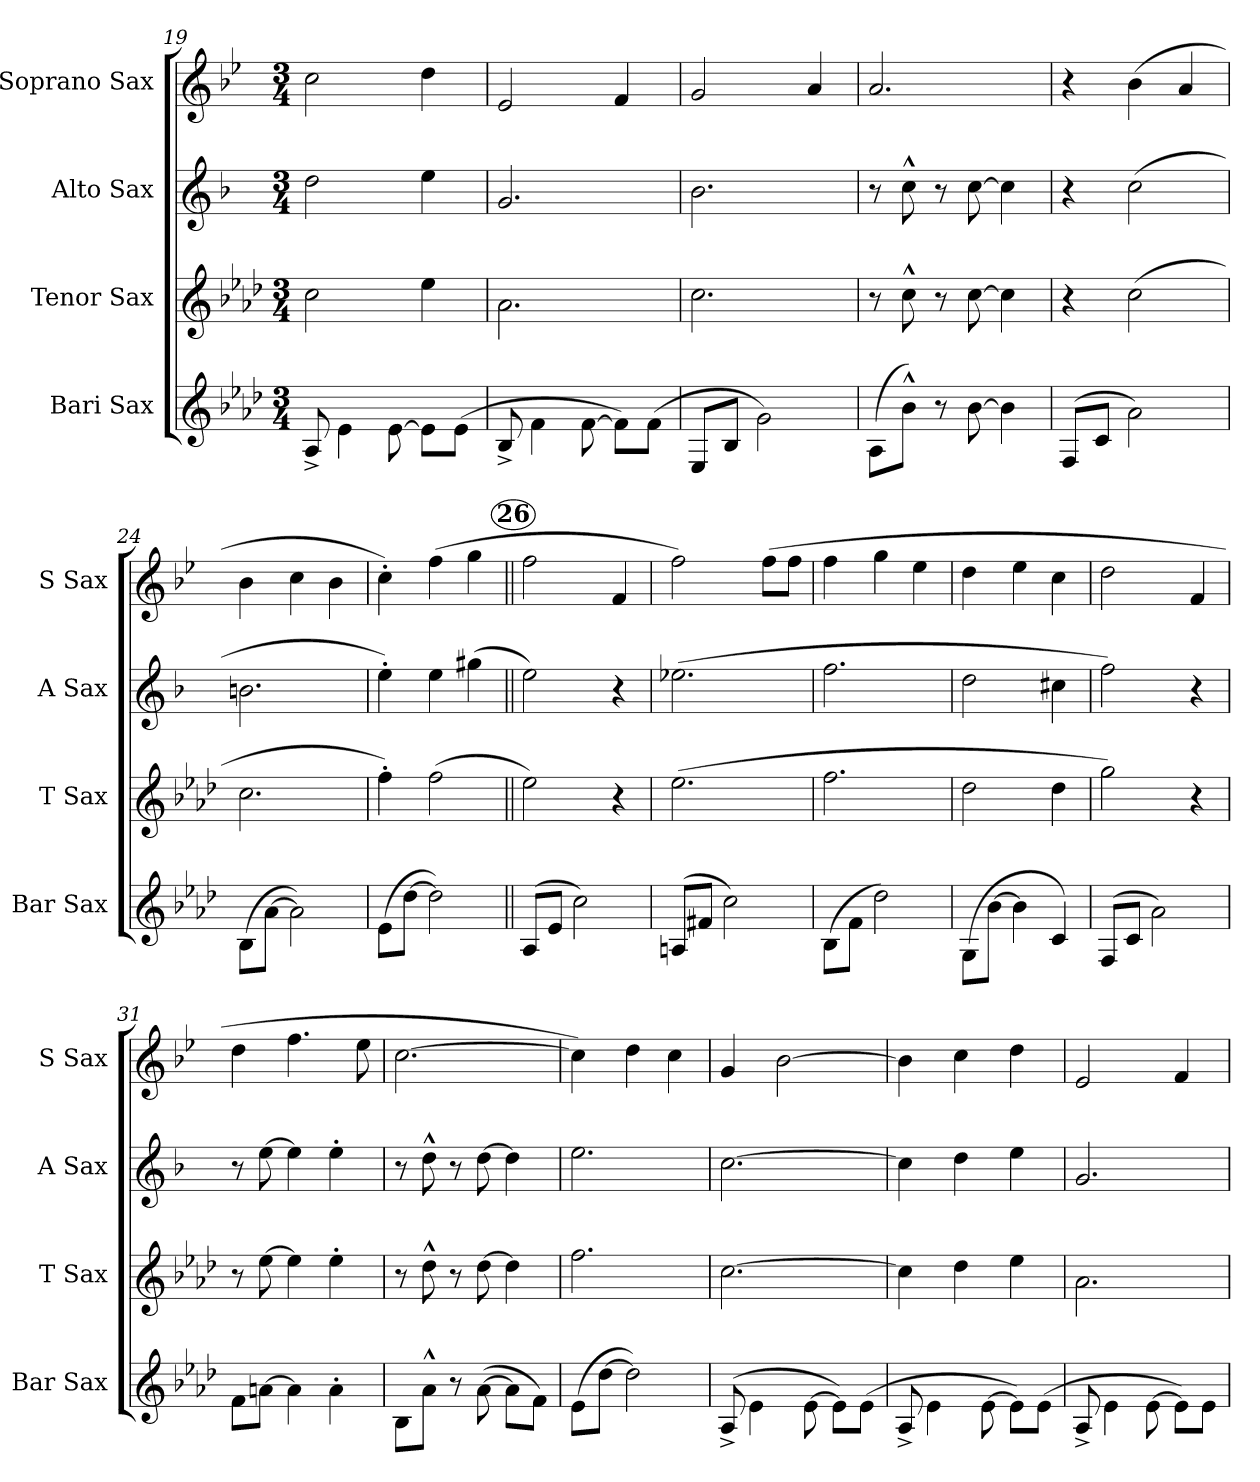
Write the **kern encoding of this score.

**kern	**kern	**kern	**kern
*part4	*part3	*part2	*part1
*staff4	*staff3	*staff2	*staff1
*I"Bari Sax	*I"Tenor Sax	*I"Alto Sax	*I"Soprano Sax
*I'Bar Sax	*I'T Sax	*I'A Sax	*I'S Sax
*clefG2	*clefG2	*clefG2	*clefG2
*ITrd12c21	*ITrd8c14	*ITrd5c9	*ITrd1c2
*k[b-e-a-d-]	*k[b-e-a-d-]	*k[b-e-a-d-]	*k[b-e-a-d-]
*A-:	*A-:	*A-:	*A-:
*M3/4	*M3/4	*M3/4	*M3/4
=19	=19	=19	=19
8AA-^</	2c\	2f\	2b-\
4E-\	.	.	.
[8E-\	.	.	.
8E-\L]	4e-\	4g\	4cc\
(>8E-\J	.	.	.
=20	=20	=20	=20
8BB-^</	2.A-\	2.B-/	2d-/
4F\	.	.	.
[8F\	.	.	.
8F\L])	.	.	4e-/
(>8F\J	.	.	.
=21	=21	=21	=21
8EE-/L	2.c\	2.d-\	2f/
8BB-/J	.	.	.
2G\)	.	.	.
.	.	.	4g/
=22	=22	=22	=22
(>8AA-\L	8r	8r	2.g/
8B-^^>\J)	8c^^>\	8e-^^>\	.
8r	8r	8r	.
[8B-\	[8c\	[8e-\	.
4B-\]	4c\]	4e-\]	.
=23	=23	=23	=23
(>8FF/L	4r	4r	4r
8C/J	.	.	.
2A-\)	(>2c\	(>2e-\	(>4a-\
.	.	.	4g/
=24	=24	=24	=24
(>8BB-\L	2.c\	2.dn\	4a-\
[8A-\J	.	.	.
2A-\])	.	.	4b-\
.	.	.	4a-\
=25	=25	=25	=25
(>8E-\L	4f'>\)	4g'>\)	4b-'>\)
[8d-\J	.	.	.
2d-\])	(>2f\	4g\	(>4ee-\
.	.	(>4bn\	4ff\
!!LO:LB:g=z
!!LO:REH:place=s1:a:B:enc=circle:fs=11.2:t=26
=26||	=26||	=26||	=26||
(>8AA-/L	2e-\)	2g\)	2ee-\
8E-/J	.	.	.
2c\)	.	.	.
.	4r	4r	4e-/
=27	=27	=27	=27
(>8AAn/L	(>2.e-\	(>2.g-X\	2ee-\)
8F#X/J	.	.	.
2c\)	.	.	.
.	.	.	(>8ee-\L
.	.	.	8ee-\J
=28	=28	=28	=28
(>8BB-\L	2.f\	2.a-\	4ee-\
8F\J	.	.	.
2d-\)	.	.	4ff\
.	.	.	4dd-\
=29	=29	=29	=29
(>8GG\L	2d-\	2f\	4cc\
[8B-\J	.	.	.
4B-\]	.	.	4dd-\
4C/)	4d-\	4en\	4b-\
=30	=30	=30	=30
(>8FF/L	2g\)	2a-\)	2cc\
8C/J	.	.	.
2A-\)	.	.	.
.	4r	4r	4e-/
=31	=31	=31	=31
8F\L	8r	8r	4cc\
[8An\J	[8e-\	[8g\	.
4A\]	4e-\]	4g\]	4.ee-\
4A'>\	4e-'>\	4g'>\	.
.	.	.	8dd-\
=32	=32	=32	=32
8BB-\L	8r	8r	[2.b-\
8A-^^>\J	8d-^^>\	8f^^>\	.
8r	8r	8r	.
(>[8A-\	[8d-\	[8f\	.
8A-\L]	4d-\]	4f\]	.
8F\J)	.	.	.
=33	=33	=33	=33
(>8E-\L	2.f\	2.g\	4b-\])
[8d-\J	.	.	.
2d-\])	.	.	4cc\
.	.	.	4b-\
!!LO:PB:g=z
=34	=34	=34	=34
(8AA-^</	[2.c\	[2.e-\	4f/
4E-\	.	.	.
.	.	.	[2a-\
[8E-\	.	.	.
8E-\L])	.	.	.
(>8E-\J	.	.	.
=35	=35	=35	=35
8AA-^</	4c\]	4e-\]	4a-\]
4E-\	.	.	.
.	4d-\	4f\	4b-\
[8E-\	.	.	.
8E-\L])	4e-\	4g\	4cc\
(>8E-\J	.	.	.
=36	=36	=36	=36
8AA-^</	2.A-\	2.B-/	2d-/
4E-\	.	.	.
[8E-\	.	.	.
8E-\L])	.	.	4e-/
8E-\J	.	.	.
=	=	=	=
*-	*-	*-	*-
